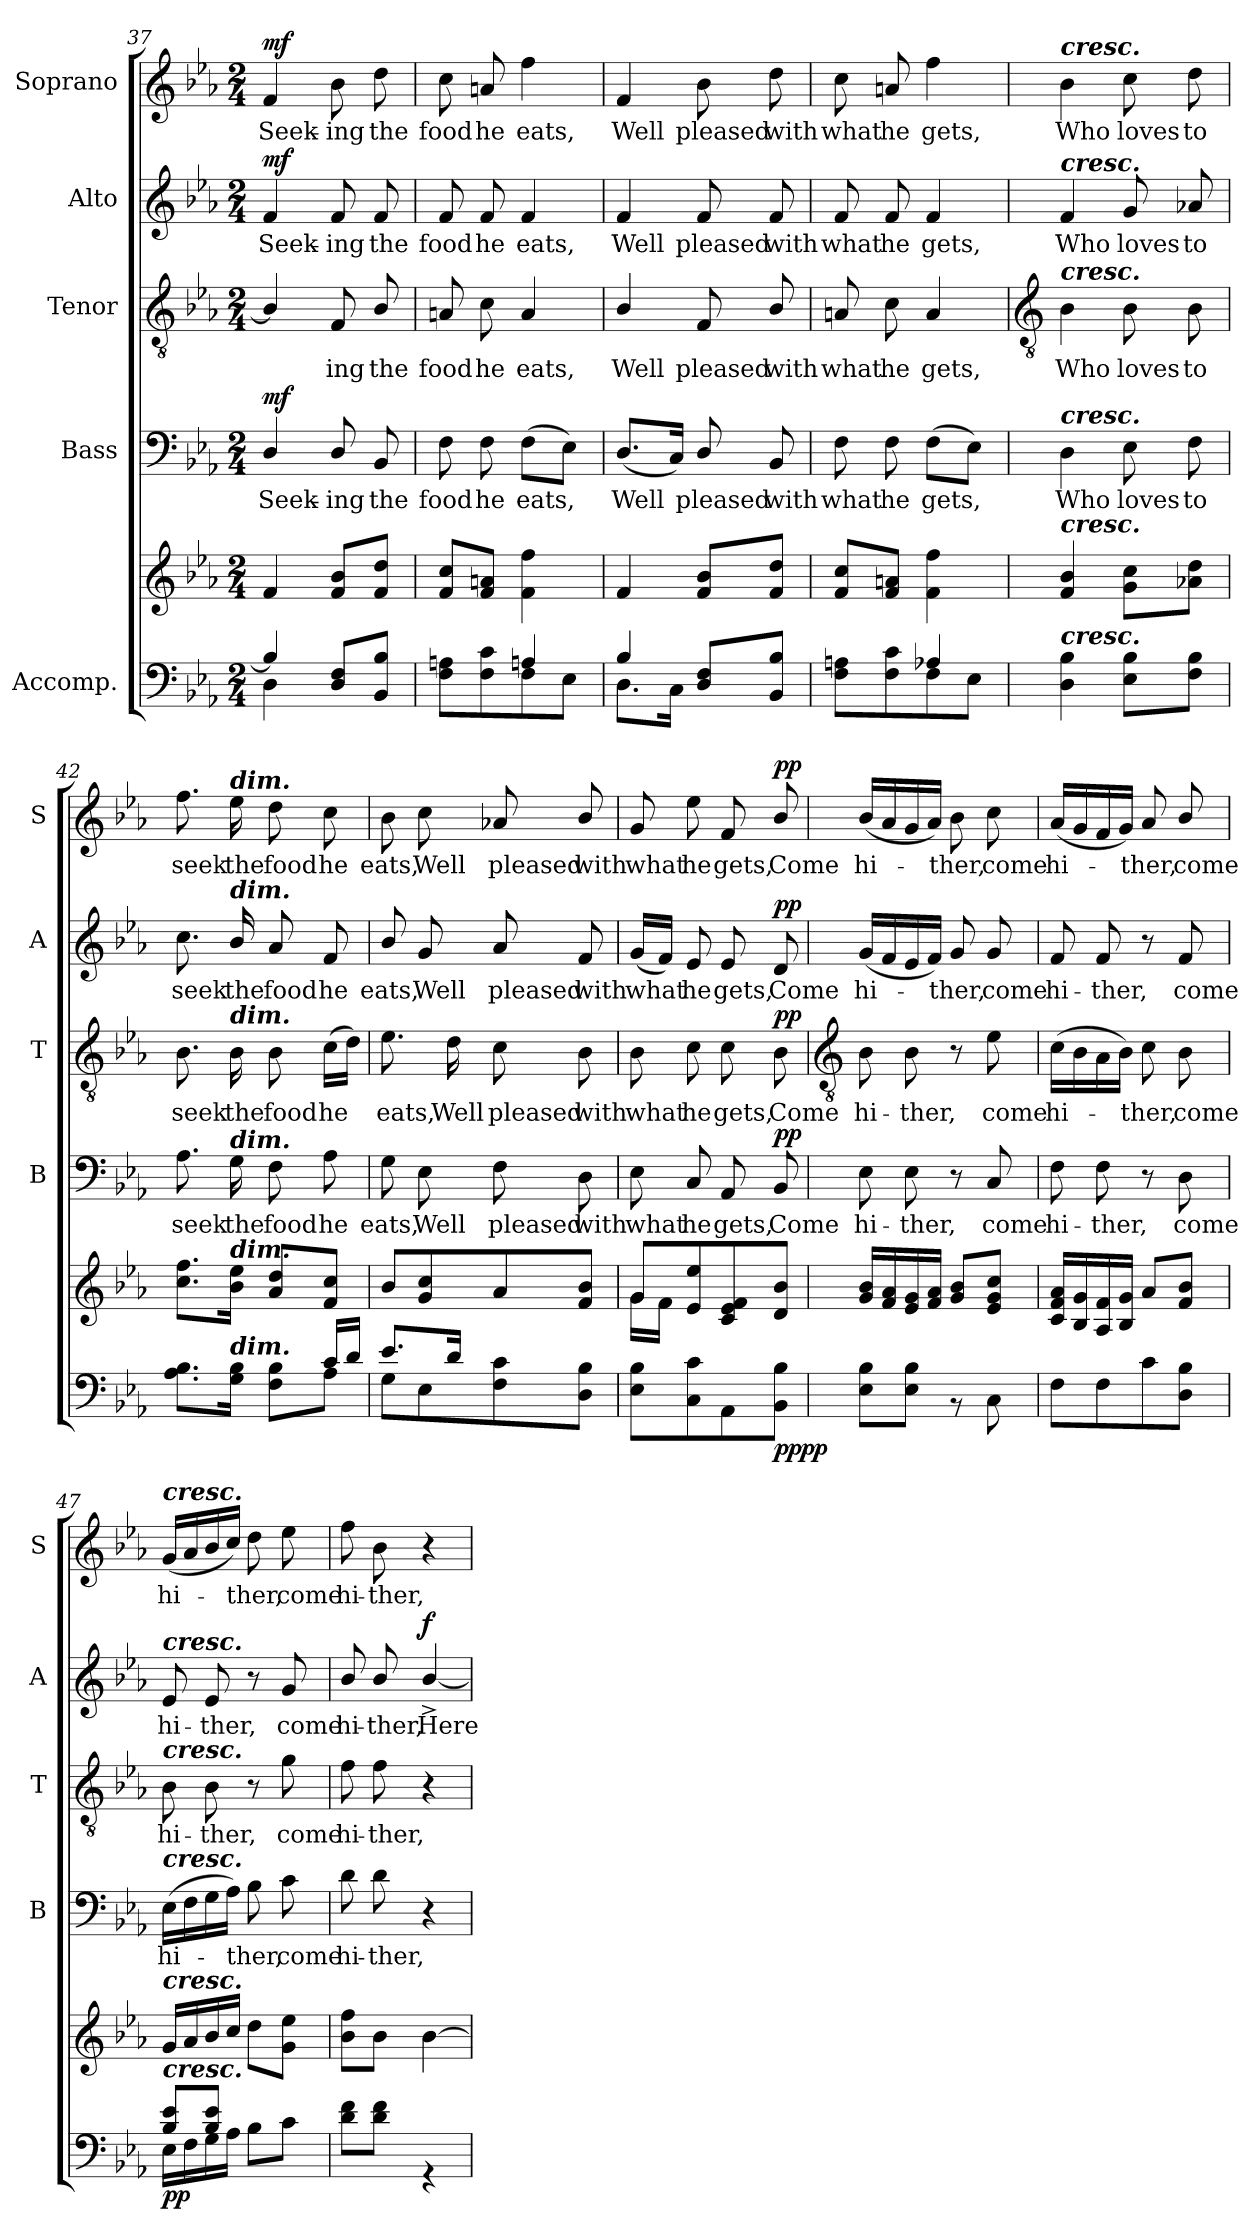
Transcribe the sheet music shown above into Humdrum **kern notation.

**kern	**kern	**dynam	**kern	**text	**dynam	**kern	**text	**dynam	**kern	**text	**dynam	**kern	**text	**dynam
*part5	*part5	*part5	*part4	*part4	*part4	*part3	*part3	*part3	*part2	*part2	*part2	*part1	*part1	*part1
*staff6	*staff5	*staff5/6	*staff4	*staff4	*staff4	*staff3	*staff3	*staff3	*staff2	*staff2	*staff2	*staff1	*staff1	*staff1
*I"Accomp.	*	*	*I"Bass	*	*	*I"Tenor	*	*	*I"Alto	*	*	*I"Soprano	*	*
*	*	*	*I'B	*	*	*I'T	*	*	*I'A	*	*	*I'S	*	*
*clefF4	*clefG2	*	*clefF4	*	*	*clefGv2	*	*	*clefG2	*	*	*clefG2	*	*
*k[b-e-a-]	*k[b-e-a-]	*	*k[b-e-a-]	*	*	*k[b-e-a-]	*	*	*k[b-e-a-]	*	*	*k[b-e-a-]	*	*
*E-:	*E-:	*	*E-:	*	*	*E-:	*	*	*E-:	*	*	*E-:	*	*
*M2/4	*M2/4	*	*M2/4	*	*	*M2/4	*	*	*M2/4	*	*	*M2/4	*	*
=37	=37	=37	=37	=37	=37	=37	=37	=37	=37	=37	=37	=37	=37	=37
*^	*	*	*	*	*	*	*	*	*	*	*	*	*	*
!	!	!	!LO:DY:b=2	!	!LO:LY:b	!	!	!	!	!	!LO:LY:b	!	!	!LO:LY:b	!
!	!	!	!LO:DY:n=1:b	!	!	!LO:DY:b	!	!	!	!	!	!LO:DY:b	!	!	!LO:DY:b
4B-/]	4D\	4f	mf mf	4D/	Seek-	mf	4B-/]	.	.	4f	Seek-	mf	4f	Seek-	mf
!	!	!	!	!	!LO:LY:b	!	!	!LO:LY:b	!	!	!LO:LY:b	!	!	!LO:LY:b	!
8D 8FL	4ryy	8f 8b-L	.	8D/	-ing	.	8F	ing	.	8f	-ing	.	8b-	-ing	.
!	!	!	!	!	!LO:LY:b	!	!	!LO:LY:b	!	!	!LO:LY:b	!	!	!LO:LY:b	!
8BB-/ 8B-/J	.	8f 8ddJ	.	8BB-	the	.	8B-/	the	.	8f	the	.	8dd	the	.
=38	=38	=38	=38	=38	=38	=38	=38	=38	=38	=38	=38	=38	=38	=38	=38
!	!	!	!	!	!LO:LY:b	!	!	!LO:LY:b	!	!	!LO:LY:b	!	!	!LO:LY:b	!
4ryy	8F 8AnL	8f 8ccL	.	8F	food	.	8An	food	.	8f	food	.	8cc	food	.
!	!	!	!	!	!LO:LY:b	!	!	!LO:LY:b	!	!	!LO:LY:b	!	!	!LO:LY:b	!
.	8F 8c	8f 8anJ	.	8F	he	.	8c	he	.	8f	he	.	8an	he	.
!	!	!	!	!	!LO:LY:b	!	!	!LO:LY:b	!	!	!LO:LY:b	!	!	!LO:LY:b	!
4An/	8F	4f 4ff	.	(>8FL	eats,	.	4A	eats,	.	4f	eats,	.	4ff	eats,	.
.	8E-J	.	.	8E-J)	.	.	.	.	.	.	.	.	.	.	.
=39	=39	=39	=39	=39	=39	=39	=39	=39	=39	=39	=39	=39	=39	=39	=39
!	!	!	!	!	!LO:LY:b	!	!	!LO:LY:b	!	!	!LO:LY:b	!	!	!LO:LY:b	!
4B-/	8.D\L	4f	.	(<8.D/L	Well	.	4B-/	Well	.	4f	Well	.	4f	Well	.
.	16C\J	.	.	16CJ)	.	.	.	.	.	.	.	.	.	.	.
!	!	!	!	!	!LO:LY:b	!	!	!LO:LY:b	!	!	!LO:LY:b	!	!	!LO:LY:b	!
4ryy	8D/ 8F/L	8f 8b-L	.	8D/	pleased	.	8F	pleased	.	8f	pleased	.	8b-	pleased	.
!	!	!	!	!	!LO:LY:b	!	!	!LO:LY:b	!	!	!LO:LY:b	!	!	!LO:LY:b	!
.	8BB- 8B-J	8f 8ddJ	.	8BB-	with	.	8B-/	with	.	8f	with	.	8dd	with	.
=40	=40	=40	=40	=40	=40	=40	=40	=40	=40	=40	=40	=40	=40	=40	=40
!	!	!	!	!	!LO:LY:b	!	!	!LO:LY:b	!	!	!LO:LY:b	!	!	!LO:LY:b	!
4ryy	8F 8AnL	8f 8ccL	.	8F	what	.	8An	what	.	8f	what	.	8cc	what	.
!	!	!	!	!	!LO:LY:b	!	!	!LO:LY:b	!	!	!LO:LY:b	!	!	!LO:LY:b	!
.	8F 8c	8f 8anJ	.	8F	he	.	8c	he	.	8f	he	.	8an	he	.
!	!	!	!	!	!LO:LY:b	!	!	!LO:LY:b	!	!	!LO:LY:b	!	!	!LO:LY:b	!
4A-/	8F	4f 4ff	.	(>8FL	gets,	.	4A	gets,	.	4f	gets,	.	4ff	gets,	.
.	8E-J	.	.	8E-J)	.	.	.	.	.	.	.	.	.	.	.
!!LO:LB:g=z
=41	=41	=41	=41	=41	=41	=41	=41	=41	=41	=41	=41	=41	=41	=41	=41
*	*	*	*	*	*	*	*clefGv2	*	*	*	*	*	*	*	*
!	!	!	!	!	!	!	!	!	!	!	!	!	!LO:TX:a:Bi:t=cresc.	!	!
!	!	!	!	!	!	!	!	!	!	!LO:TX:a:Bi:t=cresc.	!	!	!	!	!
!	!	!	!	!	!	!	!LO:TX:a:Bi:t=cresc.	!	!	!	!	!	!	!	!
!	!	!	!	!LO:TX:a:Bi:t=cresc.	!	!	!	!	!	!	!	!	!	!	!
!	!	!LO:TX:a:Bi:t=cresc.	!	!	!	!	!	!	!	!	!	!	!	!	!
!LO:TX:a:Bi:t=cresc.	!	!	!	!	!	!	!	!	!	!	!	!	!	!	!
!LO:N:vis=1	!	!	!	!	!LO:LY:b	!	!	!LO:LY:b	!	!	!LO:LY:b	!	!	!LO:LY:b	!
2ryy	4D 4B-	4f 4b-	.	4D	Who	.	4B-	Who	.	4f	Who	.	4b-	Who	.
!	!	!	!	!	!LO:LY:b	!	!	!LO:LY:b	!	!	!LO:LY:b	!	!	!LO:LY:b	!
.	8E- 8B-L	8g 8ccL	.	8E-	loves	.	8B-	loves	.	8g	loves	.	8cc	loves	.
!	!	!	!	!	!LO:LY:b	!	!	!LO:LY:b	!	!	!LO:LY:b	!	!	!LO:LY:b	!
.	8F 8B-J	8a-X 8ddJ	.	8F	to	.	8B-	to	.	8a-X	to	.	8dd	to	.
=42	=42	=42	=42	=42	=42	=42	=42	=42	=42	=42	=42	=42	=42	=42	=42
!	!	!	!	!	!LO:LY:b	!	!	!LO:LY:b	!	!	!LO:LY:b	!	!	!LO:LY:b	!
4.ryy	8.A- 8.B-L	8.cc 8.ffL	.	8.A-	seek	.	8.B-	seek	.	8.cc	seek	.	8.ff	seek	.
!	!	!	!	!	!	!	!	!	!	!	!	!	!LO:TX:a:Bi:t=dim.	!	!
!	!	!	!	!	!	!	!	!	!	!LO:TX:a:Bi:t=dim.	!	!	!	!	!
!	!	!	!	!	!	!	!LO:TX:a:Bi:t=dim.	!	!	!	!	!	!	!	!
!	!	!	!	!LO:TX:a:Bi:t=dim.	!	!	!	!	!	!	!	!	!	!	!
!	!	!LO:TX:a:Bi:t=dim.	!	!	!	!	!	!	!	!	!	!	!	!	!
!	!LO:TX:a:Bi:t=dim.	!	!	!	!	!	!	!	!	!	!	!	!	!	!
!	!	!	!	!	!LO:LY:b	!	!	!LO:LY:b	!	!	!LO:LY:b	!	!	!LO:LY:b	!
.	16G 16B-J	16b- 16ee-J	.	16G	the	.	16B-	the	.	16b-/	the	.	16ee-	the	.
!	!	!	!	!	!LO:LY:b	!	!	!LO:LY:b	!	!	!LO:LY:b	!	!	!LO:LY:b	!
.	8F 8B-L	8a- 8ddL	.	8F	food	.	8B-	food	.	8a-	food	.	8dd	food	.
!	!	!	!	!	!LO:LY:b	!	!	!LO:LY:b	!	!	!LO:LY:b	!	!	!LO:LY:b	!
16c/LL	8A-J	8f 8ccJ	.	8A-	he	.	(>16cLL	he	.	8f	he	.	8cc	he	.
16d/JJ	.	.	.	.	.	.	16dJJ)	.	.	.	.	.	.	.	.
=43	=43	=43	=43	=43	=43	=43	=43	=43	=43	=43	=43	=43	=43	=43	=43
!	!	!	!	!	!LO:LY:b	!	!	!LO:LY:b	!	!	!LO:LY:b	!	!	!LO:LY:b	!
8.e-/L	8GL	8b-L	.	8G	eats,	.	8.e-	eats,	.	8b-/	eats,	.	8b-	eats,	.
!	!	!	!	!	!LO:LY:b	!	!	!	!	!	!LO:LY:b	!	!	!LO:LY:b	!
.	8E-	8g 8cc	.	8E-	Well	.	.	.	.	8g	Well	.	8cc	Well	.
!	!	!	!	!	!	!	!	!LO:LY:b	!	!	!	!	!	!	!
16d/J	.	.	.	.	.	.	16d	Well	.	.	.	.	.	.	.
!	!	!	!	!	!LO:LY:b	!	!	!LO:LY:b	!	!	!LO:LY:b	!	!	!LO:LY:b	!
4ryy	8F 8c	8a-	.	8F	pleased	.	8c	pleased	.	8a-	pleased	.	8a-X	pleased	.
!	!	!	!	!	!LO:LY:b	!	!	!LO:LY:b	!	!	!LO:LY:b	!	!	!LO:LY:b	!
.	8D 8B-J	8f 8b-J	.	8D	with	.	8B-	with	.	8f	with	.	8b-/	with	.
=44	=44	=44	=44	=44	=44	=44	=44	=44	=44	=44	=44	=44	=44	=44	=44
*	*	*^	*	*	*	*	*	*	*	*	*	*	*	*	*
!	!	!	!	!	!	!LO:LY:b	!	!	!LO:LY:b	!	!	!LO:LY:b	!	!	!LO:LY:b	!
8ryy	8E- 8B-L	8gL	16g\LL	.	8E-	what	.	8B-	what	.	(<16gLL	what	.	8g	what	.
.	.	.	16f\JJ	.	.	.	.	.	.	.	16fJJ)	.	.	.	.	.
!	!	!	!	!	!	!LO:LY:b	!	!	!LO:LY:b	!	!	!LO:LY:b	!	!	!LO:LY:b	!
4.ryy	8C 8c	8e- 8ee-	4.ryy	.	8C	he	.	8c	he	.	8e-	he	.	8ee-	he	.
!	!	!	!	!	!	!LO:LY:b	!	!	!LO:LY:b	!	!	!LO:LY:b	!	!	!LO:LY:b	!
.	8AA-	8c 8e- 8f	.	.	8AA-	gets,	.	8c	gets,	.	8e-	gets,	.	8f	gets,	.
!	!	!	!	!LO:DY:b=2	!	!LO:LY:b	!	!	!LO:LY:b	!	!	!LO:LY:b	!	!	!LO:LY:b	!
!	!	!	!	!LO:DY:n=1:b	!	!	!LO:DY:b	!	!	!LO:DY:b	!	!	!LO:DY:b	!	!	!LO:DY:b
.	8BB- 8B-J	8d 8b-J	.	pp pp	8BB-	Come	pp	8B-	Come	pp	8d	Come	pp	8b-/	Come	pp
*	*	*v	*v	*	*	*	*	*	*	*	*	*	*	*	*	*
!!LO:LB:g=z
=45	=45	=45	=45	=45	=45	=45	=45	=45	=45	=45	=45	=45	=45	=45	=45
*	*	*	*	*	*	*	*clefGv2	*	*	*	*	*	*	*	*
!LO:N:vis=1	!	!	!	!	!LO:LY:b	!	!	!LO:LY:b	!	!	!LO:LY:b	!	!	!LO:LY:b	!
2ryy	8E- 8B-L	16g 16b-LL	.	8E-	hi-	.	8B-	hi-	.	(<16gLL	hi-	.	(<16b-LL	hi-	.
.	.	16f 16a-	.	.	.	.	.	.	.	16f	.	.	16a-	.	.
!	!	!	!	!	!LO:LY:b	!	!	!LO:LY:b	!	!	!	!	!	!	!
.	8E- 8B-J	16e- 16g	.	8E-	-ther,	.	8B-	-ther,	.	16e-	.	.	16g	.	.
.	.	16f 16a-JJ	.	.	.	.	.	.	.	16fJJ)	.	.	16a-JJ)	.	.
!	!	!	!	!	!	!	!	!	!	!	!LO:LY:b	!	!	!LO:LY:b	!
.	8r	8g 8b-L	.	8r	.	.	8r	.	.	8g	ther,	.	8b-	ther,	.
!	!	!	!	!	!LO:LY:b	!	!	!LO:LY:b	!	!	!LO:LY:b	!	!	!LO:LY:b	!
.	8C	8e- 8g 8ccJ	.	8C	come	.	8e-	come	.	8g	come	.	8cc	come	.
=46	=46	=46	=46	=46	=46	=46	=46	=46	=46	=46	=46	=46	=46	=46	=46
!	!	!	!	!	!LO:LY:b	!	!	!LO:LY:b	!	!	!LO:LY:b	!	!	!LO:LY:b	!
4ryy	8FL	16c 16f 16a-LL	.	8F	hi-	.	(>16cLL	hi-	.	8f	hi-	.	(<16a-LL	hi-	.
.	.	16B- 16g	.	.	.	.	16B-	.	.	.	.	.	16g	.	.
!	!	!	!	!	!LO:LY:b	!	!	!	!	!	!LO:LY:b	!	!	!	!
.	8F	16A- 16f	.	8F	-ther,	.	16A-	.	.	8f	-ther,	.	16f	.	.
.	.	16B- 16gJJ	.	.	.	.	16B-JJ)	.	.	.	.	.	16gJJ)	.	.
!	!	!	!	!	!	!	!	!LO:LY:b	!	!	!	!	!	!LO:LY:b	!
4ryy	8c	8a-L	.	8r	.	.	8c	ther,	.	8r	.	.	8a-	ther,	.
!	!	!	!	!	!LO:LY:b	!	!	!LO:LY:b	!	!	!LO:LY:b	!	!	!LO:LY:b	!
.	8D 8B-J	8f 8b-J	.	8D	come	.	8B-	come	.	8f	come	.	8b-/	come	.
=47	=47	=47	=47	=47	=47	=47	=47	=47	=47	=47	=47	=47	=47	=47	=47
!	!	!	!	!	!	!	!	!	!	!	!	!	!LO:TX:a:Bi:t=cresc.	!	!
!	!	!	!	!	!	!	!	!	!	!LO:TX:a:Bi:t=cresc.	!	!	!	!	!
!	!	!	!	!	!	!	!LO:TX:a:Bi:t=cresc.	!	!	!	!	!	!	!	!
!	!	!	!	!LO:TX:a:Bi:t=cresc.	!	!	!	!	!	!	!	!	!	!	!
!	!	!LO:TX:a:Bi:t=cresc.	!	!	!	!	!	!	!	!	!	!	!	!	!
!LO:TX:a:Bi:t=cresc.	!	!	!	!	!	!	!	!	!	!	!	!	!	!	!
!	!	!	!LO:DY:b=2	!	!LO:LY:b	!	!	!LO:LY:b	!	!	!LO:LY:b	!	!	!LO:LY:b	!
8B-/ 8e-/L	16E-LL	16gLL	pp	(>16E-LL	hi-	.	8B-	hi-	.	8e-	hi-	.	(<16gLL	hi-	.
.	16F	16a-	.	16F	.	.	.	.	.	.	.	.	16a-	.	.
!	!	!	!	!	!	!	!	!LO:LY:b	!	!	!LO:LY:b	!	!	!	!
8B-/ 8e-/J	16G	16b-	.	16G	.	.	8B-	-ther,	.	8e-	-ther,	.	16b-	.	.
.	16A-JJ	16ccJJ	.	16A-JJ)	.	.	.	.	.	.	.	.	16ccJJ)	.	.
!	!	!	!	!	!LO:LY:b	!	!	!	!	!	!	!	!	!LO:LY:b	!
4ryy	8B-L	8ddL	.	8B-	ther,	.	8r	.	.	8r	.	.	8dd	ther,	.
!	!	!	!	!	!LO:LY:b	!	!	!LO:LY:b	!	!	!LO:LY:b	!	!	!LO:LY:b	!
.	8cJ	8g 8ee-J	.	8c	come	.	8g	come	.	8g	come	.	8ee-	come	.
=48	=48	=48	=48	=48	=48	=48	=48	=48	=48	=48	=48	=48	=48	=48	=48
!	!	!	!	!	!LO:LY:b	!	!	!LO:LY:b	!	!	!LO:LY:b	!	!	!LO:LY:b	!
2ryy	8d 8fL	8b- 8ffL	.	8d	hi-	.	8f	hi-	.	8b-/	hi-	.	8ff	hi-	.
!	!	!	!	!	!LO:LY:b	!	!	!LO:LY:b	!	!	!LO:LY:b	!	!	!LO:LY:b	!
.	8d 8fJ	8b-J	.	8d	-ther,	.	8f	-ther,	.	8b-/	-ther,	.	8b-	-ther,	.
!	!	!	!	!	!	!	!	!	!	!	!LO:LY:b	!LO:DY:b	!	!	!
.	4r	[4b-	.	4r	.	.	4r	.	.	[4b-^/	Here	f	4r	.	.
*v	*v	*	*	*	*	*	*	*	*	*	*	*	*	*	*
=	=	=	=	=	=	=	=	=	=	=	=	=	=	=
*-	*-	*-	*-	*-	*-	*-	*-	*-	*-	*-	*-	*-	*-	*-
